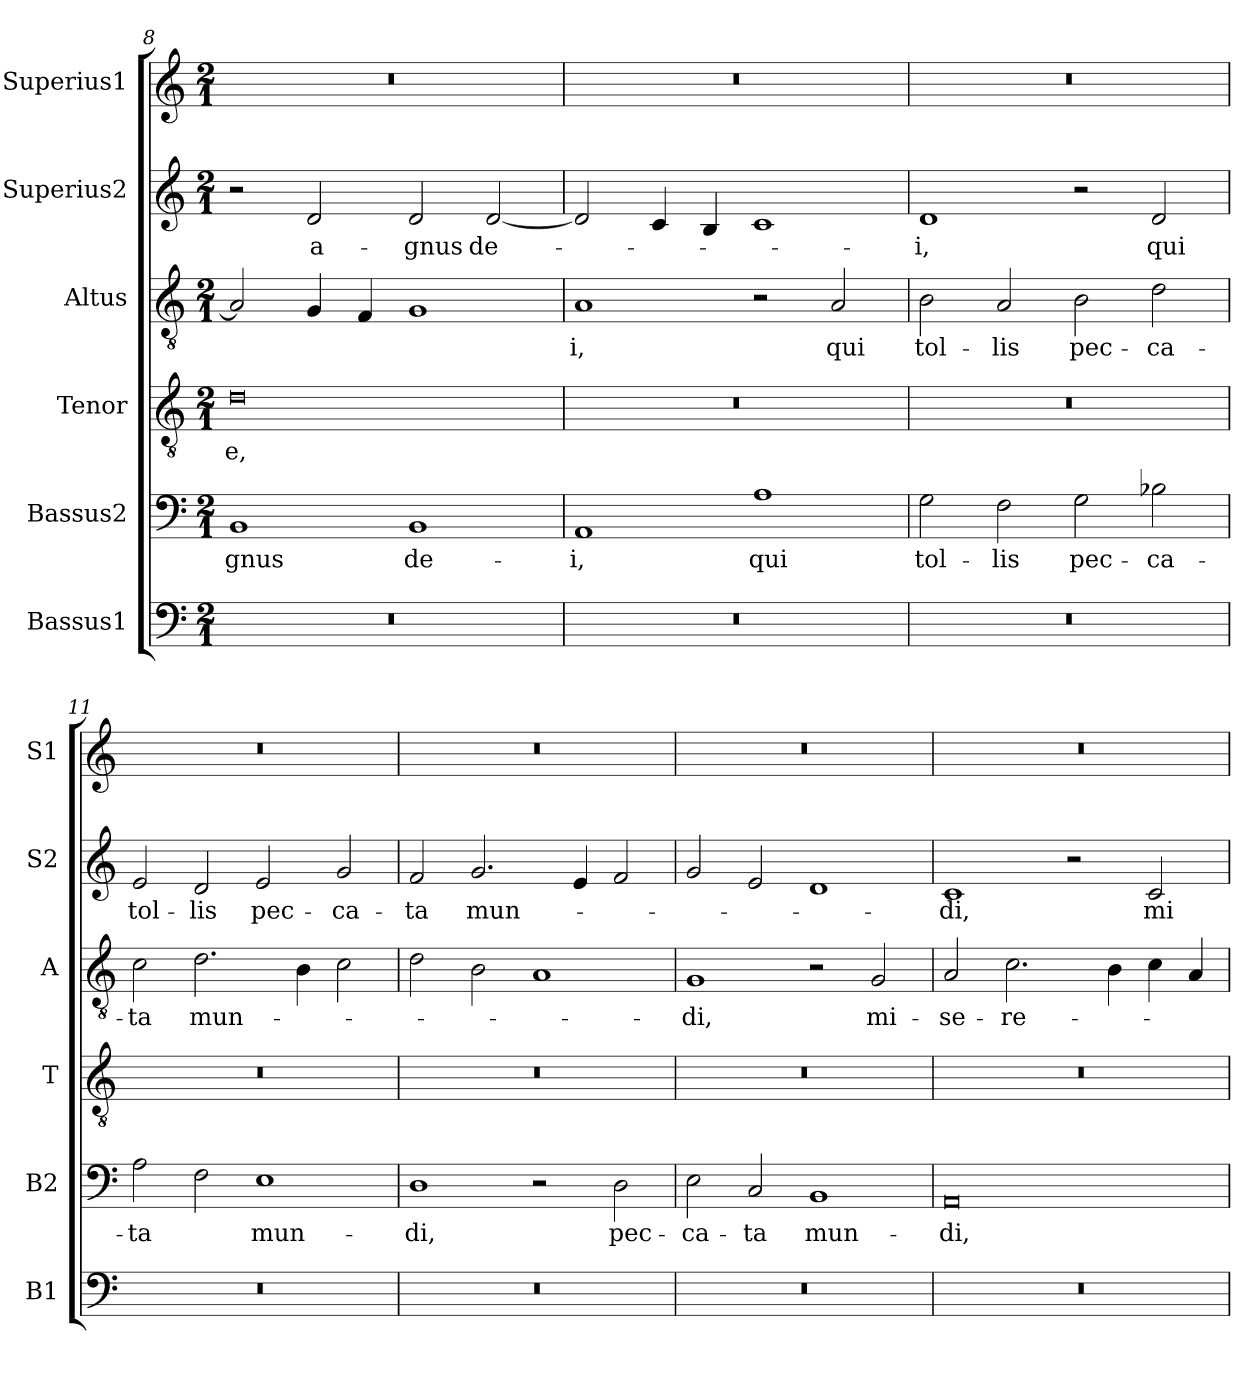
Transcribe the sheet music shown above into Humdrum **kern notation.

**kern	**kern	**text	**kern	**text	**kern	**text	**kern	**text	**kern
*part6	*part5	*part5	*part4	*part4	*part3	*part3	*part2	*part2	*part1
*staff6	*staff5	*staff5	*staff4	*staff4	*staff3	*staff3	*staff2	*staff2	*staff1
*I"Bassus1	*I"Bassus2	*	*I"Tenor	*	*I"Altus	*	*I"Superius2	*	*I"Superius1
*I'B1	*I'B2	*	*I'T	*	*I'A	*	*I'S2	*	*I'S1
*clefF4	*clefF4	*	*clefGv2	*	*clefGv2	*	*clefG2	*	*clefG2
*k[]	*k[]	*	*k[]	*	*k[]	*	*k[]	*	*k[]
*M2/1	*M2/1	*	*M2/1	*	*M2/1	*	*M2/1	*	*M2/1
=8	=8	=8	=8	=8	=8	=8	=8	=8	=8
0r	1BB	-gnus	0d	-e,	2A/]	.	2r	.	0r
.	.	.	.	.	4G/	.	2d/	a-	.
.	.	.	.	.	4F/	.	.	.	.
.	1BB	de-	.	.	1G	.	2d/	-gnus	.
.	.	.	.	.	.	.	[2d/	de-	.
=9	=9	=9	=9	=9	=9	=9	=9	=9	=9
0r	1AA	-i,	0r	.	1A	-i,	2d/]	.	0r
.	.	.	.	.	.	.	4c/	.	.
.	.	.	.	.	.	.	4B/	.	.
.	1A	qui	.	.	2r	.	1c	.	.
.	.	.	.	.	2A/	qui	.	.	.
=10	=10	=10	=10	=10	=10	=10	=10	=10	=10
0r	2G\	tol-	0r	.	2B\	tol-	1d	-i,	0r
.	2F\	-lis	.	.	2A/	-lis	.	.	.
.	2G\	pec-	.	.	2B\	pec-	2r	.	.
.	2B-X\	-ca-	.	.	2d\	-ca-	2d/	qui	.
=11	=11	=11	=11	=11	=11	=11	=11	=11	=11
0r	2A\	-ta	0r	.	2c\	-ta	2e/	tol-	0r
.	2F\	.	.	.	2.d\	mun-	2d/	-lis	.
.	1E	mun-	.	.	.	.	2e/	pec-	.
.	.	.	.	.	4B\	.	.	.	.
.	.	.	.	.	2c\	.	2g/	-ca-	.
=12	=12	=12	=12	=12	=12	=12	=12	=12	=12
0r	1D	-di,	0r	.	2d\	.	2f/	-ta	0r
.	.	.	.	.	2B\	.	2.g/	mun-	.
.	2r	.	.	.	1A	.	.	.	.
.	.	.	.	.	.	.	4e/	.	.
.	2D\	pec-	.	.	.	.	2f/	.	.
=13	=13	=13	=13	=13	=13	=13	=13	=13	=13
0r	2E\	-ca-	0r	.	1G	-di,	2g/	.	0r
.	2C/	-ta	.	.	.	.	2e/	.	.
.	1BB	mun-	.	.	2r	.	1d	.	.
.	.	.	.	.	2G/	mi-	.	.	.
=14	=14	=14	=14	=14	=14	=14	=14	=14	=14
0r	0AA	-di,	0r	.	2A/	-se-	1c	-di,	0r
.	.	.	.	.	2.c\	-re-	.	.	.
.	.	.	.	.	.	.	2r	.	.
.	.	.	.	.	4B\	.	.	.	.
.	.	.	.	.	4c\	.	2c/	mi-	.
.	.	.	.	.	4A/	.	.	.	.
=	=	=	=	=	=	=	=	=	=
*-	*-	*-	*-	*-	*-	*-	*-	*-	*-
